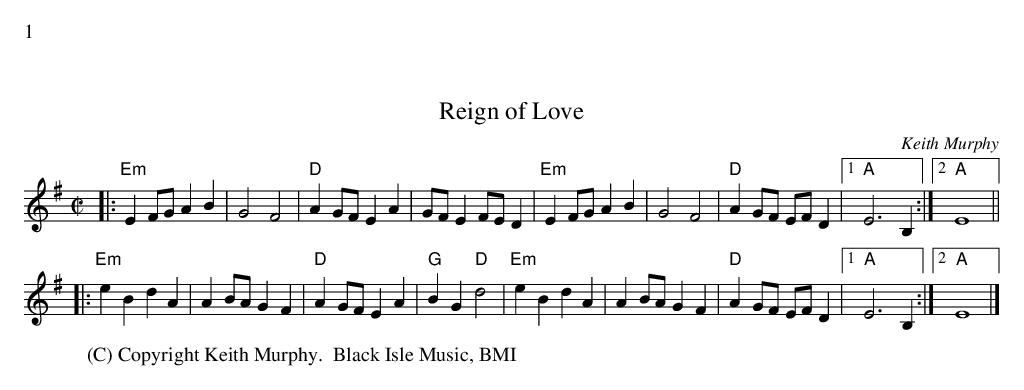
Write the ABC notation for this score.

X:1
T:Reign of Love
C:Keith Murphy
M:C|
K:Em
L:1/4
|:"Em"E F/2G/2 A B|G2 F2|"D"A G/2F/2 E A|G/2F/2 E F/2E/2 D|\
  "Em"E F/2G/2 A B|G2 F2|"D"A G/2F/2 E/2F/2 D|1 "A" E3 B,:|2 "A" E4||
|:"Em"e B d A|A B/2A/2 G F|"D"A G/2F/2 E A|"G"B G"D"d2|\
  "Em"e B d A|A B/2A/2 G F|"D"A G/2F/2 E/2F/2 D|1 "A" E3 B,:|2 "A" E4|]
W:(C) Copyright Keith Murphy.  Black Isle Music, BMI
